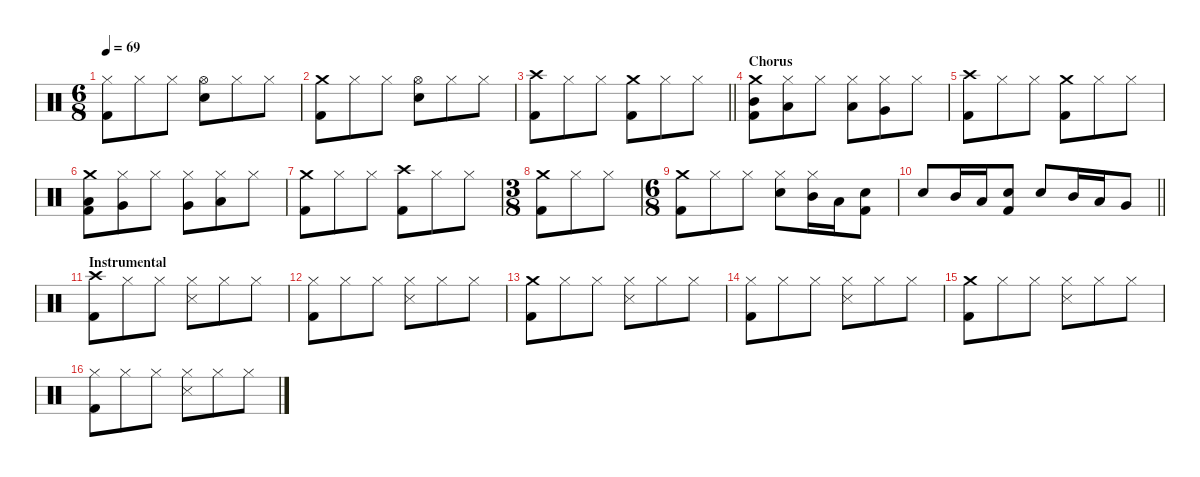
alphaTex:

\defaultSystemsLayout 4
\hideDynamics
\bracketExtendMode nobrackets
\singleTrackTrackNamePolicy hidden
\multiTrackTrackNamePolicy hidden
\otherSystemsTrackNameOrientation horizontal
\track ("Drums" "drm.") {instrument percussion}
\staff {score}
\articulation defaults
\ts (6 8)
\tempo 69
\clef neutral
\ks c
("Hi-Hat (closed)" "Kick (hit) 2").8{dy f beam Down} "Hi-Hat (closed)".8{beam Down} "Hi-Hat (closed)".8{beam Down} ("Hi-Hat (open)" "Snare (hit) 2").8{beam Down} "Hi-Hat (closed)".8{beam Down} "Hi-Hat (closed)".8{beam Down} |
("Crash medium (hit)" "Kick (hit) 2").8{beam Down} "Hi-Hat (closed)".8{beam Down} "Hi-Hat (closed)".8{beam Down} ("Hi-Hat (open)" "Snare (hit) 2").8{beam Down} "Hi-Hat (closed)".8{beam Down} "Hi-Hat (closed)".8{beam Down} |
\barLineRight lightlight
("Crash high (hit)" "Kick (hit) 2").8{beam Down} "Hi-Hat (closed)".8{beam Down} "Hi-Hat (closed)".8{beam Down} ("Crash medium (hit)" "Kick (hit) 2").8{beam Down} "Hi-Hat (closed)".8{beam Down} "Hi-Hat (closed)".8{beam Down} |
\section ("" "Chorus")
("Crash medium (hit)" "Kick (hit) 2" "Mid Tom (hit)").8{beam Down} ("Hi-Hat (closed)" "Low Tom (hit)").8{beam Down} "Hi-Hat (closed)".8{beam Down} ("Hi-Hat (closed)" "Low Tom (hit)").8{beam Down} ("Hi-Hat (closed)" "Very Low Tom (hit)").8{beam Down} "Hi-Hat (closed)".8{beam Down} |
("Crash high (hit)" "Kick (hit) 2").8{beam Down} "Hi-Hat (closed)".8{beam Down} "Hi-Hat (closed)".8{beam Down} ("Crash medium (hit)" "Kick (hit) 2").8{beam Down} "Hi-Hat (closed)".8{beam Down} "Hi-Hat (closed)".8{beam Down} |
("Crash medium (hit)" "Kick (hit) 2" "Low Tom (hit)").8{beam Down} ("Hi-Hat (closed)" "Very Low Tom (hit)").8{beam Down} "Hi-Hat (closed)".8{beam Down} ("Hi-Hat (closed)" "Very Low Tom (hit)").8{beam Down} ("Hi-Hat (closed)" "Low Floor Tom (hit)").8{beam Down} "Hi-Hat (closed)".8{beam Down} |
("Crash medium (hit)" "Kick (hit) 2").8{beam Down} "Hi-Hat (closed)".8{beam Down} "Hi-Hat (closed)".8{beam Down} ("Crash high (hit)" "Kick (hit) 2").8{beam Down} "Hi-Hat (closed)".8{beam Down} "Hi-Hat (closed)".8{beam Down} |
\ts (3 8)
\beaming (8 3)
("Crash medium (hit)" "Kick (hit) 2").8{beam Down} "Hi-Hat (closed)".8{beam Down} "Hi-Hat (closed)".8{beam Down} |
\ts (6 8)
\beaming (8 3 3)
("Crash medium (hit)" "Kick (hit) 2").8{beam Down} "Hi-Hat (closed)".8{beam Down} "Hi-Hat (closed)".8{beam Down} ("Hi-Hat (closed)" "Snare (hit) 2").8{beam Down} ("Hi-Hat (closed)" "Mid Tom (hit)").16{beam Down} "Low Tom (hit)".16{beam Down} ("Snare (hit) 2" "Kick (hit) 2").8{beam Down} |
\barLineRight lightlight "Snare (hit) 2".8{beam Up} "Mid Tom (hit)".16{beam Up} "Low Tom (hit)".16{beam Up}
("Snare (hit) 2" "Kick (hit) 2").8{beam Up} "Snare (hit) 2".8{beam Up} "Mid Tom (hit)".16{beam Up} "Low Tom (hit)".16{beam Up} "Very Low Tom (hit)".8{beam Up} |
\section ("" "Instrumental")
("Crash high (hit)" "Kick (hit) 2").8{beam Down} "Hi-Hat (closed)".8{beam Down} "Hi-Hat (closed)".8{beam Down} ("Hi-Hat (closed)" "Snare (side stick) 3").8{beam Down} "Hi-Hat (closed)".8{beam Down} "Hi-Hat (closed)".8{beam Down} |
("Hi-Hat (closed)" "Kick (hit) 2").8{beam Down} "Hi-Hat (closed)".8{beam Down} "Hi-Hat (closed)".8{beam Down} ("Hi-Hat (closed)" "Snare (side stick) 3").8{beam Down} "Hi-Hat (closed)".8{beam Down} "Hi-Hat (closed)".8{beam Down} |
("Crash medium (hit)" "Kick (hit) 2").8{beam Down} "Hi-Hat (closed)".8{beam Down} "Hi-Hat (closed)".8{beam Down} ("Hi-Hat (closed)" "Snare (side stick) 3").8{beam Down} "Hi-Hat (closed)".8{beam Down} "Hi-Hat (closed)".8{beam Down} |
("Hi-Hat (closed)" "Kick (hit) 2").8{beam Down} "Hi-Hat (closed)".8{beam Down} "Hi-Hat (closed)".8{beam Down} ("Hi-Hat (closed)" "Snare (side stick) 3").8{beam Down} "Hi-Hat (closed)".8{beam Down} "Hi-Hat (closed)".8{beam Down} |
("Crash medium (hit)" "Kick (hit) 2").8{beam Down} "Hi-Hat (closed)".8{beam Down} "Hi-Hat (closed)".8{beam Down} ("Hi-Hat (closed)" "Snare (side stick) 3").8{beam Down} "Hi-Hat (closed)".8{beam Down} "Hi-Hat (closed)".8{beam Down} |
("Hi-Hat (closed)" "Kick (hit) 2").8{beam Down} "Hi-Hat (closed)".8{beam Down} "Hi-Hat (closed)".8{beam Down} ("Hi-Hat (closed)" "Snare (side stick) 3").8{beam Down} "Hi-Hat (closed)".8{beam Down} "Hi-Hat (closed)".8{beam Down}
